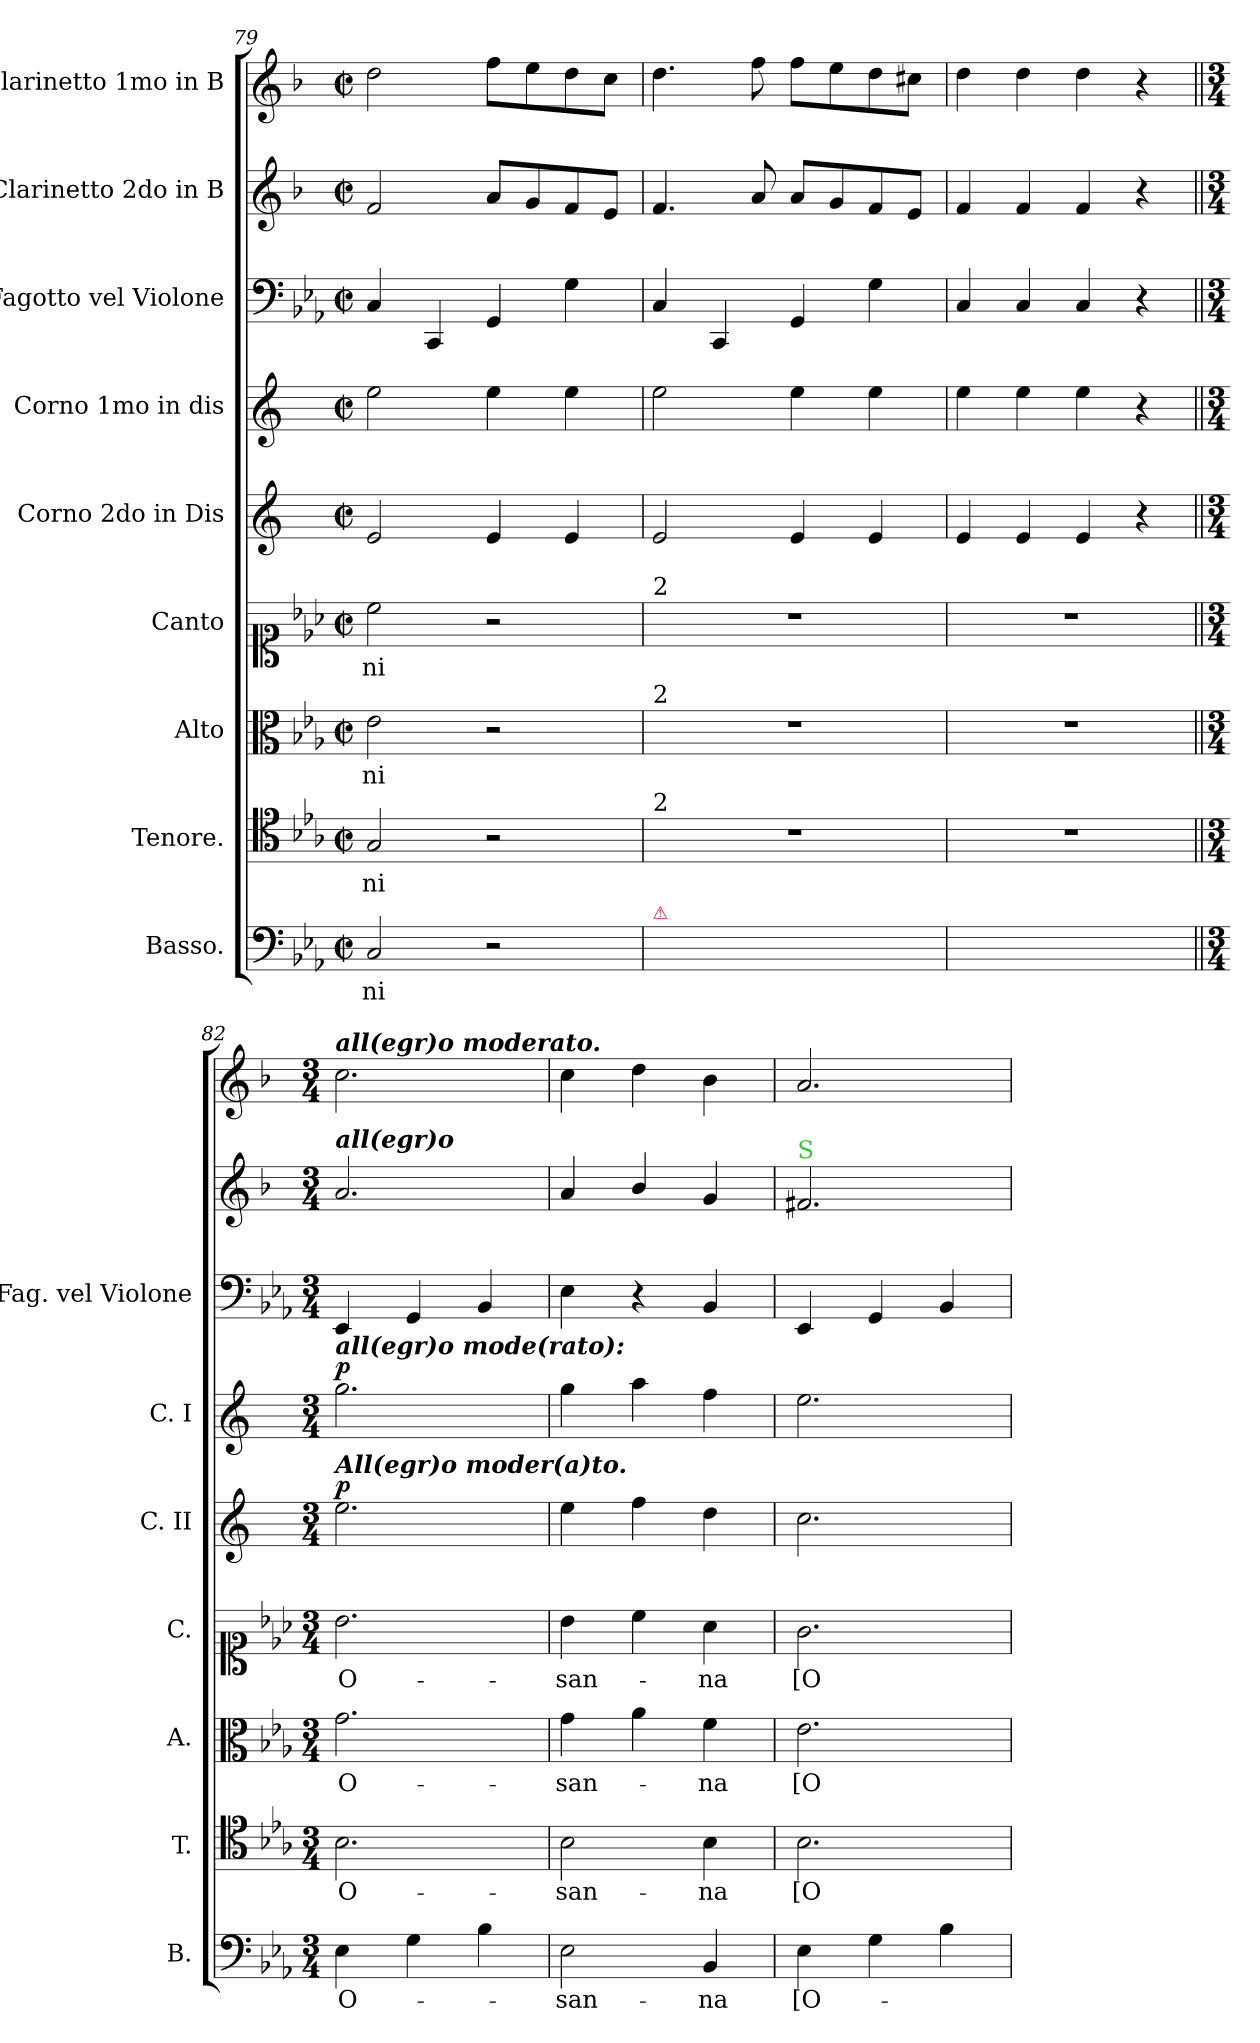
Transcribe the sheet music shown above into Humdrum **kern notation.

**kern	**text	**kern	**text	**kern	**text	**kern	**text	**kern	**dynam	**kern	**dynam	**kern	**kern	**kern
*part9	*part9	*part8	*part8	*part7	*part7	*part6	*part6	*part5	*part5	*part4	*part4	*part3	*part2	*part1
*staff9	*staff9	*staff8	*staff8	*staff7	*staff7	*staff6	*staff6	*staff5	*staff5	*staff4	*staff4	*staff3	*staff2	*staff1
*I"Basso.	*	*I"Tenore.	*	*I"Alto	*	*I"Canto	*	*I"Corno 2do in Dis	*	*I"Corno 1mo in dis	*	*I"Fagotto vel Violone	*I"Clarinetto 2do in B	*I"Clarinetto 1mo in B
*I'B.	*	*I'T.	*	*I'A.	*	*I'C.	*	*I'C. II	*	*I'C. I	*	*I'Fag. vel Violone	*	*
*clefF4	*	*clefC4	*	*clefC3	*	*clefC1	*	*clefG2	*	*clefG2	*	*clefF4	*clefG2	*clefG2
*	*	*	*	*	*	*	*	*ITrd5c9	*	*ITrd5c9	*	*	*ITrd1c2	*ITrd1c2
*k[b-e-a-]	*	*k[b-e-a-]	*	*k[b-e-a-]	*	*k[b-e-a-]	*	*k[b-e-a-]	*	*k[b-e-a-]	*	*k[b-e-a-]	*k[b-e-a-]	*k[b-e-a-]
*E-:	*	*E-:	*	*E-:	*	*E-:	*	*E-:	*	*E-:	*	*E-:	*E-:	*E-:
*M2/2	*	*M2/2	*	*M2/2	*	*M2/2	*	*M2/2	*	*M2/2	*	*M2/2	*M2/2	*M2/2
*met(c|)	*	*met(c|)	*	*met(c|)	*	*met(c|)	*	*met(c|)	*	*met(c|)	*	*met(c|)	*met(c|)	*met(c|)
=79	=79	=79	=79	=79	=79	=79	=79	=79	=79	=79	=79	=79	=79	=79
2C/	-ni	2G/	-ni	2e-\	-ni	2cc\	-ni	2G/	.	2g\	.	4C/	2e-/	2cc\
.	.	.	.	.	.	.	.	.	.	.	.	4CC/	.	.
2r	.	2r	.	2r	.	2r	.	4G/	.	4g\	.	4GG/	8g/L	8ee-\L
.	.	.	.	.	.	.	.	.	.	.	.	.	8f/	8dd\
.	.	.	.	.	.	.	.	4G/	.	4g\	.	4G\	8e-/	8cc\
.	.	.	.	.	.	.	.	.	.	.	.	.	8d/J	8b-\J
=80	=80	=80	=80	=80	=80	=80	=80	=80	=80	=80	=80	=80	=80	=80
!	!	!	!	!	!	!LO:TX:a:t=2	!	!	!	!	!	!	!	!
!	!	!	!	!LO:TX:a:t=2	!	!	!	!	!	!	!	!	!	!
!	!	!LO:TX:a:t=2	!	!	!	!	!	!	!	!	!	!	!	!
!LO:TX:a:color=crimson:t=⚠	!	!	!	!	!	!	!	!	!	!	!	!	!	!
1ryy	.	1r	.	1r	.	1r	.	2G/	.	2g\	.	4C/	4.e-/	4.cc\
.	.	.	.	.	.	.	.	.	.	.	.	4CC/	.	.
.	.	.	.	.	.	.	.	.	.	.	.	.	8g/	8ee-\
.	.	.	.	.	.	.	.	4G/	.	4g\	.	4GG/	8g/L	8ee-\L
.	.	.	.	.	.	.	.	.	.	.	.	.	8f/	8dd\
.	.	.	.	.	.	.	.	4G/	.	4g\	.	4G\	8e-/	8cc\
.	.	.	.	.	.	.	.	.	.	.	.	.	8d/J	8bn\J
=81	=81	=81	=81	=81	=81	=81	=81	=81	=81	=81	=81	=81	=81	=81
1ryy	.	1r	.	1r	.	1r	.	4G/	.	4g\	.	4C/	4e-/	4cc\
.	.	.	.	.	.	.	.	4G/	.	4g\	.	4C/	4e-/	4cc\
.	.	.	.	.	.	.	.	4G/	.	4g\	.	4C/	4e-/	4cc\
.	.	.	.	.	.	.	.	4r	.	4r	.	4r	4r	4r
=82||	=82||	=82||	=82||	=82||	=82||	=82||	=82||	=82||	=82||	=82||	=82||	=82||	=82||	=82||
*M3/4	*	*M3/4	*	*M3/4	*	*M3/4	*	*M3/4	*	*M3/4	*	*M3/4	*M3/4	*M3/4
!	!	!	!	!	!	!	!	!	!	!	!	!	!	!LO:TX:a:Bi:t=all(egr)o moderato.
!	!	!	!	!	!	!	!	!	!	!	!	!	!LO:TX:a:Bi:t=all(egr)o	!
!	!	!	!	!	!	!	!	!	!	!LO:TX:a:Bi:t=all(egr)o mode(rato)&colon;	!	!	!	!
!	!	!	!	!	!	!	!	!LO:TX:a:Bi:t=All(egr)o moder(a)to.	!	!	!	!	!	!
!	!	!	!	!	!	!	!	!	!LO:DY:a	!	!LO:DY:a	!	!	!
4E-\	O-	2.B-\	O-	2.g\	O-	2.b-\	O-	2.g\	p	2.b-\	p	4EE-/	2.g/	2.b-\
4G\	.	.	.	.	.	.	.	.	.	.	.	4GG/	.	.
4B-\	.	.	.	.	.	.	.	.	.	.	.	4BB-/	.	.
=83	=83	=83	=83	=83	=83	=83	=83	=83	=83	=83	=83	=83	=83	=83
2E-\	-san-	2B-\	-san-	4g\	-san-	4b-\	-san-	4g\	.	4b-\	.	4E-\	4g/	4b-\
.	.	.	.	4a-\	.	4cc\	.	4a-\	.	4cc\	.	4r	4a-/	4cc\
4BB-/	-na	4B-\	-na	4f\	-na	4a-\	-na	4f\	.	4a-\	.	4BB-/	4f/	4a-\
=84	=84	=84	=84	=84	=84	=84	=84	=84	=84	=84	=84	=84	=84	=84
!	!	!	!	!	!	!	!	!	!	!	!	!	!LO:TX:a:color=limegreen:t=S	!
4E-\	[O-	2.B-\	[O-	2.e-\	[O-	2.g\	[O-	2.e-\	.	2.g\	.	4EE-/	2.en/	2.g/
4G\	.	.	.	.	.	.	.	.	.	.	.	4GG/	.	.
4B-\	.	.	.	.	.	.	.	.	.	.	.	4BB-/	.	.
=	=	=	=	=	=	=	=	=	=	=	=	=	=	=
*-	*-	*-	*-	*-	*-	*-	*-	*-	*-	*-	*-	*-	*-	*-
